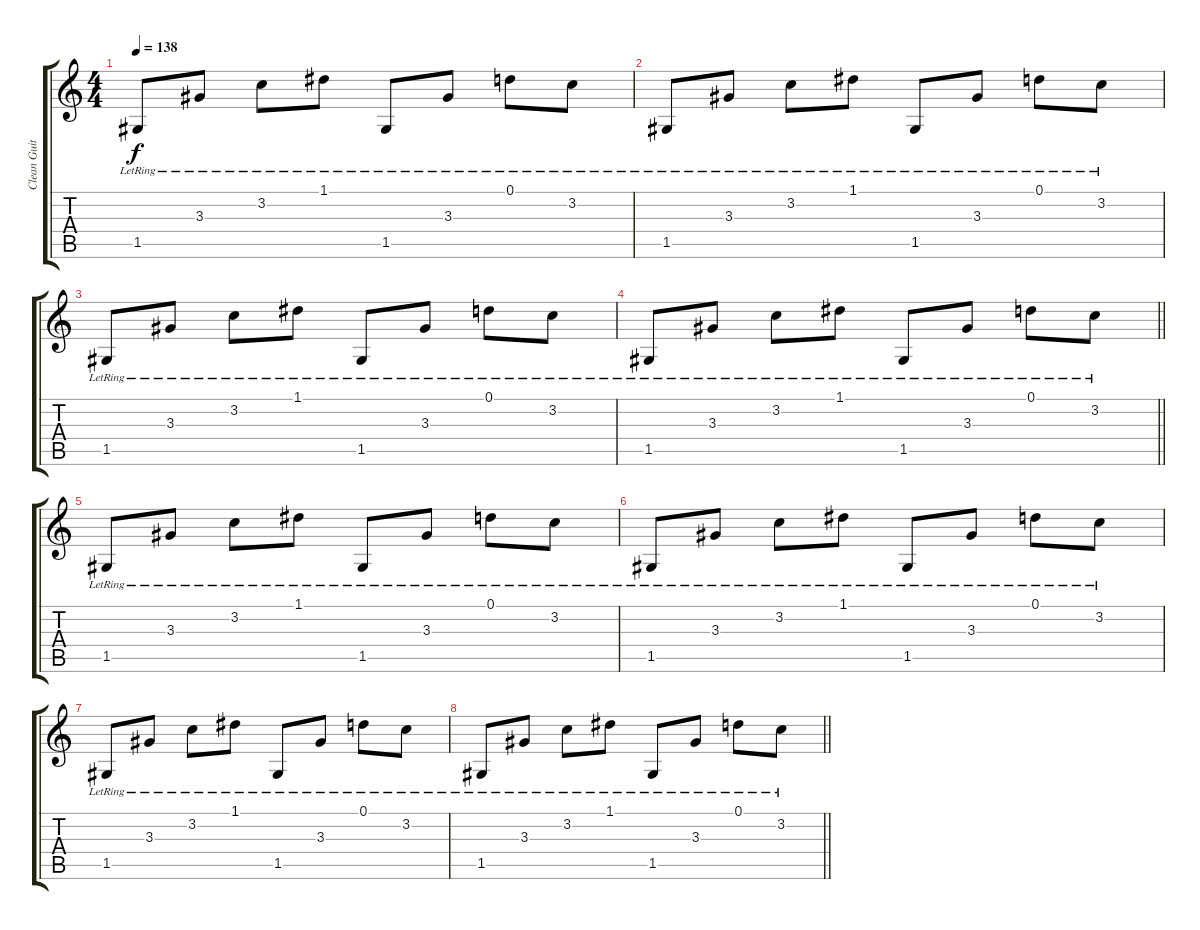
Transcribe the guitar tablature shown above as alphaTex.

\track ("Clean Guitar" "Clean Guit") {instrument acousticguitarsteel}
\staff {score tabs}
\tuning (D4 A3 F3 C3 G2 C2) {hide}
\ts (4 4)
\tempo 138
\clef g2
\ks c
1.5{lr}.8{dy f} 3.3{lr}.8 3.2{lr}.8 1.1{lr}.8 1.5{lr}.8 3.3{lr}.8 0.1{lr}.8 3.2{lr}.8 |
1.5{lr}.8 3.3{lr}.8 3.2{lr}.8 1.1{lr}.8 1.5{lr}.8 3.3{lr}.8 0.1{lr}.8 3.2{lr}.8 |
1.5{lr}.8 3.3{lr}.8 3.2{lr}.8 1.1{lr}.8 1.5{lr}.8 3.3{lr}.8 0.1{lr}.8 3.2{lr}.8 |
\barLineRight lightlight
1.5{lr}.8 3.3{lr}.8 3.2{lr}.8 1.1{lr}.8 1.5{lr}.8 3.3{lr}.8 0.1{lr}.8 3.2{lr}.8 |
1.5{lr}.8 3.3{lr}.8 3.2{lr}.8 1.1{lr}.8 1.5{lr}.8 3.3{lr}.8 0.1{lr}.8 3.2{lr}.8 |
1.5{lr}.8 3.3{lr}.8 3.2{lr}.8 1.1{lr}.8 1.5{lr}.8 3.3{lr}.8 0.1{lr}.8 3.2{lr}.8 |
1.5{lr}.8 3.3{lr}.8 3.2{lr}.8 1.1{lr}.8 1.5{lr}.8 3.3{lr}.8 0.1{lr}.8 3.2{lr}.8 |
\barLineRight lightlight
1.5{lr}.8 3.3{lr}.8 3.2{lr}.8 1.1{lr}.8 1.5{lr}.8 3.3{lr}.8 0.1{lr}.8 3.2{lr}.8
